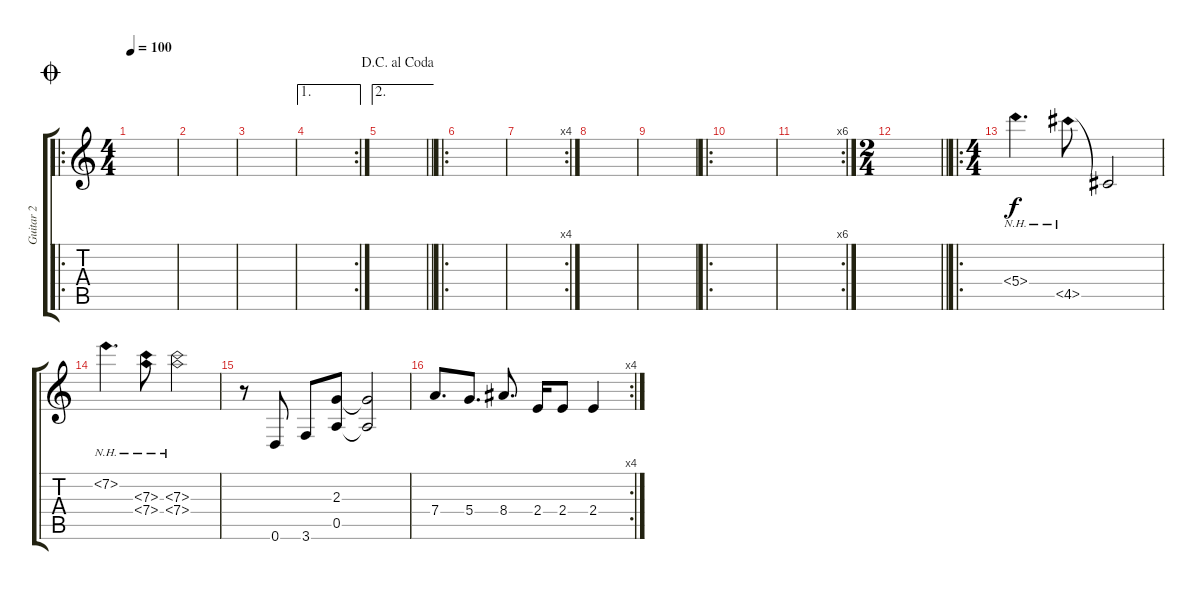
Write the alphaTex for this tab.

\track ("Guitar 2" "Guitar 2") {instrument overdrivenguitar}
\staff {score tabs}
\tuning (E4 A3 F3 D3 A2 D2) {hide}
\ro
\ts (4 4)
\jump coda
\tempo 100
\clef g2
\ks c
|
|
|
\ae 1
\rc 2
|
\ae 2
\jump dacapoalcoda
\barLineRight lightlight
|
\ro
|
\rc 4
|
|
|
\ro
|
\rc 6
|
\ts (2 4)
\barLineRight lightlight
|
\ro
\ts (4 4)
5.4{nh}.4{d volume 16 balance 16 instrument acousticguitarsteel} 4.5{nh}.8 4.5{t}.2 |
7.2{nh}.4{d} (7.3{nh} 7.4{nh}).8 (7.3{nh} 7.4{nh}).2 |
r.8 0.6.8 3.6.8 (2.3 0.5).8 (2.3{t} 0.5{t}).2 |
\rc 4
7.4.8{d} 5.4.8{d} 8.4.8{d} 2.4.16 2.4.8 2.4.4
